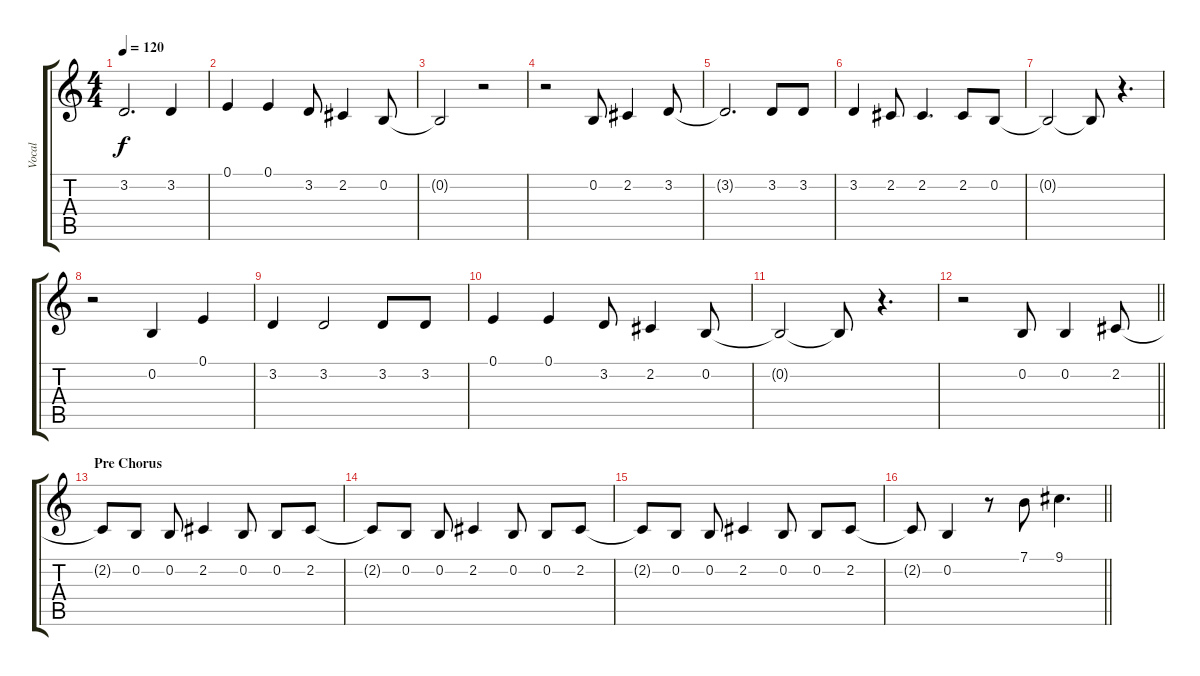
\track ("Vocal" "Vocal") {instrument tenorsax}
\staff {score tabs}
\tuning (E4 B3 G3 D3 A2 E2) {hide}
\ts (4 4)
\tempo 120
\clef g2
\ks c
3.2{t}.2{d dy f} 3.2.4 |
0.1.4 0.1.4 3.2.8 2.2.4 0.2.8 |
0.2{t}.2 r.2 |
r.2 0.2.8 2.2.4 3.2.8 |
3.2{t}.2{d} 3.2.8 3.2.8 |
3.2.4 2.2.8 2.2.4{d} 2.2.8 0.2.8 |
0.2{t}.2 0.2{t}.8 r.4{d} |
r.2 0.2.4 0.1.4 |
3.2.4 3.2.2 3.2.8 3.2.8 |
0.1.4 0.1.4 3.2.8 2.2.4 0.2.8 |
0.2{t}.2 0.2{t}.8 r.4{d} |
\barLineRight lightlight
r.2 0.2.8 0.2.4 2.2.8 |
\section ("" "Pre Chorus")
2.2{t}.8 0.2.8 0.2.8 2.2.4 0.2.8 0.2.8 2.2.8 |
2.2{t}.8 0.2.8 0.2.8 2.2.4 0.2.8 0.2.8 2.2.8 |
2.2{t}.8 0.2.8 0.2.8 2.2.4 0.2.8 0.2.8 2.2.8 |
\barLineRight lightlight
2.2{t}.8 0.2.4 r.8 7.1.8 9.1.4{d}
